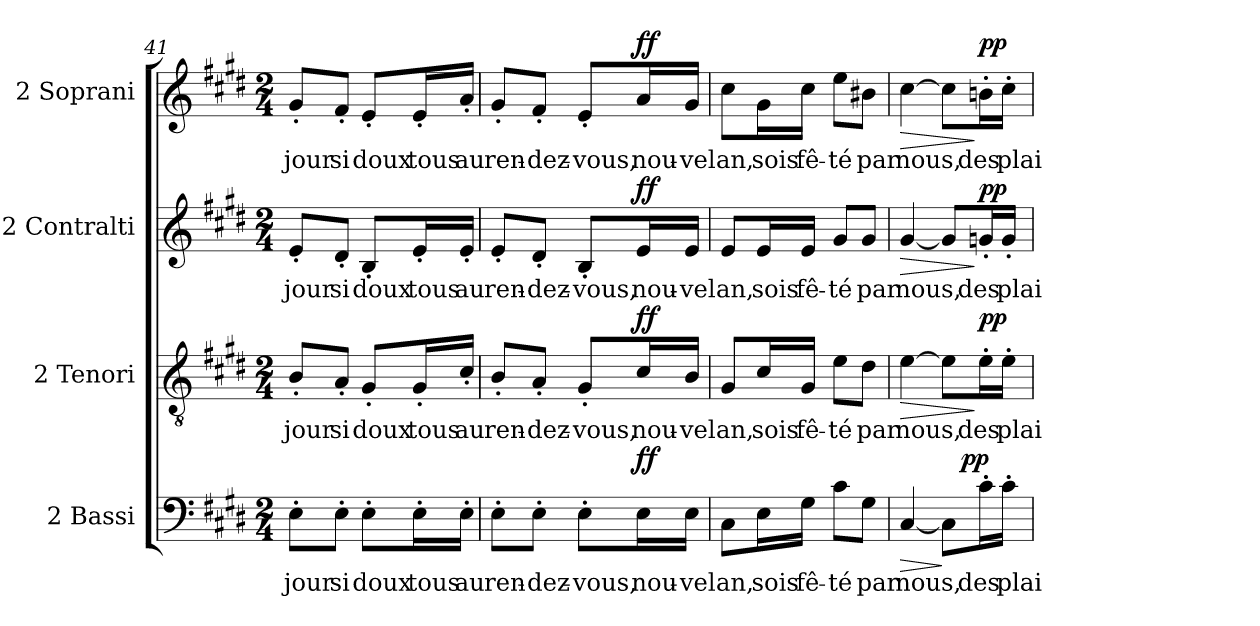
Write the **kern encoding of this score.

**kern	**text	**dynam	**kern	**text	**dynam	**kern	**text	**dynam	**kern	**text	**dynam
*part4	*part4	*part4	*part3	*part3	*part3	*part2	*part2	*part2	*part1	*part1	*part1
*staff4	*staff4	*staff4	*staff3	*staff3	*staff3	*staff2	*staff2	*staff2	*staff1	*staff1	*staff1
*I"2 Bassi	*	*	*I"2 Tenori	*	*	*I"2 Contralti	*	*	*I"2 Soprani	*	*
*I'B.	*	*	*I'T.	*	*	*I'A.	*	*	*I'S.	*	*
*clefF4	*	*	*clefGv2	*	*	*clefG2	*	*	*clefG2	*	*
*	*	*	*ITrd7c12	*	*	*	*	*	*	*	*
*k[f#c#g#d#]	*	*	*k[f#c#g#d#]	*	*	*k[f#c#g#d#]	*	*	*k[f#c#g#d#]	*	*
*E:	*	*	*E:	*	*	*E:	*	*	*E:	*	*
*M2/4	*	*	*M2/4	*	*	*M2/4	*	*	*M2/4	*	*
=41	=41	=41	=41	=41	=41	=41	=41	=41	=41	=41	=41
!	!LO:LY:b:color=#000000	!	!	!	!	!	!	!	!	!	!
!	!	!	!	!LO:LY:b:color=#000000	!	!	!	!	!	!	!
!	!	!	!	!	!	!	!LO:LY:b:color=#000000	!	!	!	!
!	!	!	!	!	!	!	!	!	!	!LO:LY:b:color=#000000	!
8E'i\L	jour	.	8BB'i/L	jour	.	8e'i/L	jour	.	8g#'i/L	jour	.
!	!LO:LY:b:color=#000000	!	!	!	!	!	!	!	!	!	!
!	!	!	!	!LO:LY:b:color=#000000	!	!	!	!	!	!	!
!	!	!	!	!	!	!	!LO:LY:b:color=#000000	!	!	!	!
!	!	!	!	!	!	!	!	!	!	!LO:LY:b:color=#000000	!
8E'i\J	si	.	8AA'i/J	si	.	8d#'i/J	si	.	8f#'i/J	si	.
!	!LO:LY:b:color=#000000	!	!	!	!	!	!	!	!	!	!
!	!	!	!	!LO:LY:b:color=#000000	!	!	!	!	!	!	!
!	!	!	!	!	!	!	!LO:LY:b:color=#000000	!	!	!	!
!	!	!	!	!	!	!	!	!	!	!LO:LY:b:color=#000000	!
8E'i\L	doux	.	8GG#'i/L	doux	.	8B'i/L	doux	.	8e'i/L	doux	.
!	!LO:LY:b:color=#000000	!	!	!	!	!	!	!	!	!	!
!	!	!	!	!LO:LY:b:color=#000000	!	!	!	!	!	!	!
!	!	!	!	!	!	!	!LO:LY:b:color=#000000	!	!	!	!
!	!	!	!	!	!	!	!	!	!	!LO:LY:b:color=#000000	!
16E'i\L	tous	.	16GG#'i/L	tous	.	16e'i/L	tous	.	16e'i/L	tous	.
!	!LO:LY:b:color=#000000	!	!	!	!	!	!	!	!	!	!
!	!	!	!	!LO:LY:b:color=#000000	!	!	!	!	!	!	!
!	!	!	!	!	!	!	!LO:LY:b:color=#000000	!	!	!	!
!	!	!	!	!	!	!	!	!	!	!LO:LY:b:color=#000000	!
16E'i\JJ	au	.	16C#'i/JJ	au	.	16e'i/JJ	au	.	16a'i/JJ	au	.
=42	=42	=42	=42	=42	=42	=42	=42	=42	=42	=42	=42
!	!LO:LY:b:color=#000000	!	!	!	!	!	!	!	!	!	!
!	!	!	!	!LO:LY:b:color=#000000	!	!	!	!	!	!	!
!	!	!	!	!	!	!	!LO:LY:b:color=#000000	!	!	!	!
!	!	!	!	!	!	!	!	!	!	!LO:LY:b:color=#000000	!
8E'i\L	ren-	.	8BB'i/L	ren-	.	8e'i/L	ren-	.	8g#'i/L	ren-	.
!	!LO:LY:b:color=#000000	!	!	!	!	!	!	!	!	!	!
!	!	!	!	!LO:LY:b:color=#000000	!	!	!	!	!	!	!
!	!	!	!	!	!	!	!LO:LY:b:color=#000000	!	!	!	!
!	!	!	!	!	!	!	!	!	!	!LO:LY:b:color=#000000	!
8E'i\J	-dez-	.	8AA'i/J	-dez-	.	8d#'i/J	-dez-	.	8f#'i/J	-dez-	.
!	!LO:LY:b:color=#000000	!	!	!	!	!	!	!	!	!	!
!	!	!	!	!LO:LY:b:color=#000000	!	!	!	!	!	!	!
!	!	!	!	!	!	!	!LO:LY:b:color=#000000	!	!	!	!
!	!	!	!	!	!	!	!	!	!	!LO:LY:b:color=#000000	!
8E'i\L	-vous,	.	8GG#'i/L	-vous,	.	8B'i/L	-vous,	.	8e'i/L	-vous,	.
!	!LO:LY:b:color=#000000	!	!	!	!	!	!	!	!	!	!
!	!	!	!	!LO:LY:b:color=#000000	!	!	!	!	!	!	!
!	!	!	!	!	!	!	!LO:LY:b:color=#000000	!	!	!	!
!	!	!	!	!	!	!	!	!	!	!LO:LY:b:color=#000000	!
16Ei\L	nou-	ff	16C#i/L	nou-	ff	16ei/L	nou-	ff	16ai/L	nou-	ff
!	!LO:LY:b:color=#000000	!	!	!	!	!	!	!	!	!	!
!	!	!	!	!LO:LY:b:color=#000000	!	!	!	!	!	!	!
!	!	!	!	!	!	!	!LO:LY:b:color=#000000	!	!	!	!
!	!	!	!	!	!	!	!	!	!	!LO:LY:b:color=#000000	!
16Ei\JJ	-vel	.	16BBi/JJ	-vel	.	16ei/JJ	-vel	.	16g#i/JJ	-vel	.
!!LO:LB:g=z
=43	=43	=43	=43	=43	=43	=43	=43	=43	=43	=43	=43
!	!LO:LY:b:color=#000000	!	!	!	!	!	!	!	!	!	!
!	!	!	!	!LO:LY:b:color=#000000	!	!	!	!	!	!	!
!	!	!	!	!	!	!	!LO:LY:b:color=#000000	!	!	!	!
!	!	!	!	!	!	!	!	!	!	!LO:LY:b:color=#000000	!
8C#i\L	an,	.	8GG#i/L	an,	.	8ei/L	an,	.	8cc#i\L	an,	.
!	!LO:LY:b:color=#000000	!	!	!	!	!	!	!	!	!	!
!	!	!	!	!LO:LY:b:color=#000000	!	!	!	!	!	!	!
!	!	!	!	!	!	!	!LO:LY:b:color=#000000	!	!	!	!
!	!	!	!	!	!	!	!	!	!	!LO:LY:b:color=#000000	!
16Ei\L	sois	.	16C#i/L	sois	.	16ei/L	sois	.	16g#i\L	sois	.
!	!LO:LY:b:color=#000000	!	!	!	!	!	!	!	!	!	!
!	!	!	!	!LO:LY:b:color=#000000	!	!	!	!	!	!	!
!	!	!	!	!	!	!	!LO:LY:b:color=#000000	!	!	!	!
!	!	!	!	!	!	!	!	!	!	!LO:LY:b:color=#000000	!
16G#i\JJ	fê-	.	16GG#i/JJ	fê-	.	16ei/JJ	fê-	.	16cc#i\JJ	fê-	.
!	!LO:LY:b:color=#000000	!	!	!	!	!	!	!	!	!	!
!	!	!	!	!LO:LY:b:color=#000000	!	!	!	!	!	!	!
!	!	!	!	!	!	!	!LO:LY:b:color=#000000	!	!	!	!
!	!	!	!	!	!	!	!	!	!	!LO:LY:b:color=#000000	!
8c#i\L	-té	.	8Ei\L	-té	.	8g#i/L	-té	.	8eei\L	-té	.
!	!LO:LY:b:color=#000000	!	!	!	!	!	!	!	!	!	!
!	!	!	!	!LO:LY:b:color=#000000	!	!	!	!	!	!	!
!	!	!	!	!	!	!	!LO:LY:b:color=#000000	!	!	!	!
!	!	!	!	!	!	!	!	!	!	!LO:LY:b:color=#000000	!
8G#i\J	par	.	8D#i\J	par	.	8g#i/J	par	.	8b#Xi\J	par	.
=44	=44	=44	=44	=44	=44	=44	=44	=44	=44	=44	=44
!	!LO:LY:b:color=#000000	!LO:HP:b	!	!	!	!	!	!	!	!	!
!	!	!	!	!LO:LY:b:color=#000000	!LO:HP:b	!	!	!	!	!	!
!	!	!	!	!	!	!	!LO:LY:b:color=#000000	!LO:HP:b	!	!	!
!	!	!	!	!	!	!	!	!	!	!LO:LY:b:color=#000000	!LO:HP:b
*^	*	*	*	*	*	*	*	*	*	*	*
[4C#i/	4ryy	nous,	>	[4Ei\	nous,	>	[4g#i/	nous,	>	[4cc#i\	nous,	>
8C#i\L]	16ryy	.	]	8Ei\L]	.	.	8g#i/L]	.	.	8cc#i\L]	.	.
.	1024ryy	.	.	.	.	.	.	.	.	.	.	.
.	8ryy	.	pp	.	.	.	.	.	.	.	.	.
!	!	!LO:LY:b:color=#000000	!	!	!	!	!	!	!	!	!	!
!	!	!	!	!	!LO:LY:b:color=#000000	!	!	!	!	!	!	!
!	!	!	!	!	!	!	!	!LO:LY:b:color=#000000	!	!	!	!
!	!	!	!	!	!	!	!	!	!	!	!LO:LY:b:color=#000000	!
16c#'i\L	.	des	.	16E'i\L	des	] pp	16gn'i/L	des	] pp	16bn'i\L	des	] pp
!	!	!LO:LY:b:color=#000000	!	!	!	!	!	!	!	!	!	!
!	!	!	!	!	!LO:LY:b:color=#000000	!	!	!	!	!	!	!
!	!	!	!	!	!	!	!	!LO:LY:b:color=#000000	!	!	!	!
!	!	!	!	!	!	!	!	!	!	!	!LO:LY:b:color=#000000	!
16c#'i\JJ	.	plai-	.	16E'i\JJ	plai-	.	16g'i/JJ	plai-	.	16cc#'i\JJ	plai-	.
.	32ryy	.	.	.	.	.	.	.	.	.	.	.
.	64ryy	.	.	.	.	.	.	.	.	.	.	.
.	128...ryy	.	.	.	.	.	.	.	.	.	.	.
*v	*v	*	*	*	*	*	*	*	*	*	*	*
=	=	=	=	=	=	=	=	=	=	=	=
*-	*-	*-	*-	*-	*-	*-	*-	*-	*-	*-	*-
